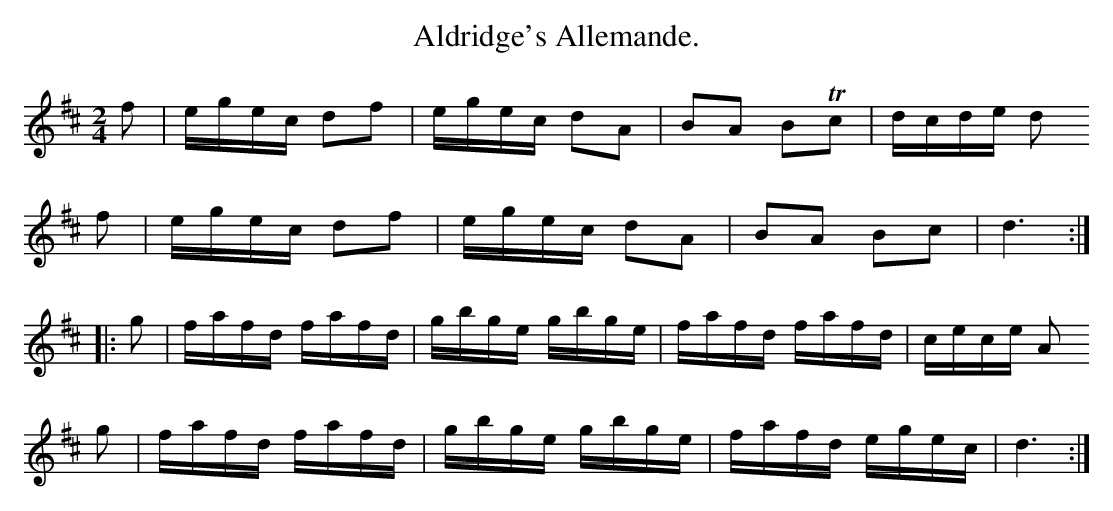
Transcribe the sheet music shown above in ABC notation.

X:1
T:Aldridge's Allemande.
M:2/4
L:1/16
K:D
f2|egec d2f2|egec d2A2|B2A2 B2Tc2|dcde d2
f2|egec d2f2|egec d2A2|B2A2 B2c2 |d6   ::
g2|fafd fafd|gbge gbge|fafd fafd |cece A2
g2|fafd fafd|gbge gbge|fafd egec |d6   :|
